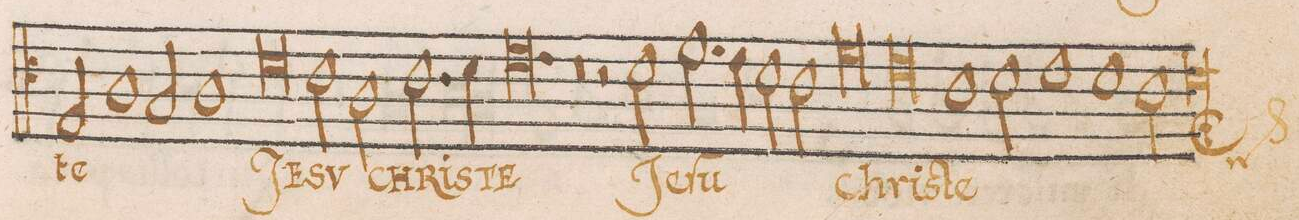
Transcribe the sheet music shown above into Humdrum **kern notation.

**kern	**text
*I"CANTVS	*
*clefC4	*
*k[]	*
*met(c|)	*
*M2/1	*
2E/	-te
1A	.
=44	=44
2G/	.
1A	.
=45	=45
0d	JE-
=46	=46
2c\	-SV
2A\	.
2.c\	CHRi-
4d\	-STE
=47	=47
0.e	.
=48	=48
1r	.
=49	=49
1r	.
2r	.
2d\	Je-
=50	=50
2.f\	-ſu
4e\	.
2d\	.
2c\	.
=51	=51
0f	Chri-
=52	=52
0e	.
=53	=53
1c	-ste
2d\	.
1e	.
=54	=54
1d	.
2c\	.
=55	=55
*custos:D	*
00d;<	.
=56	=56
=57	=57
*-	*-
